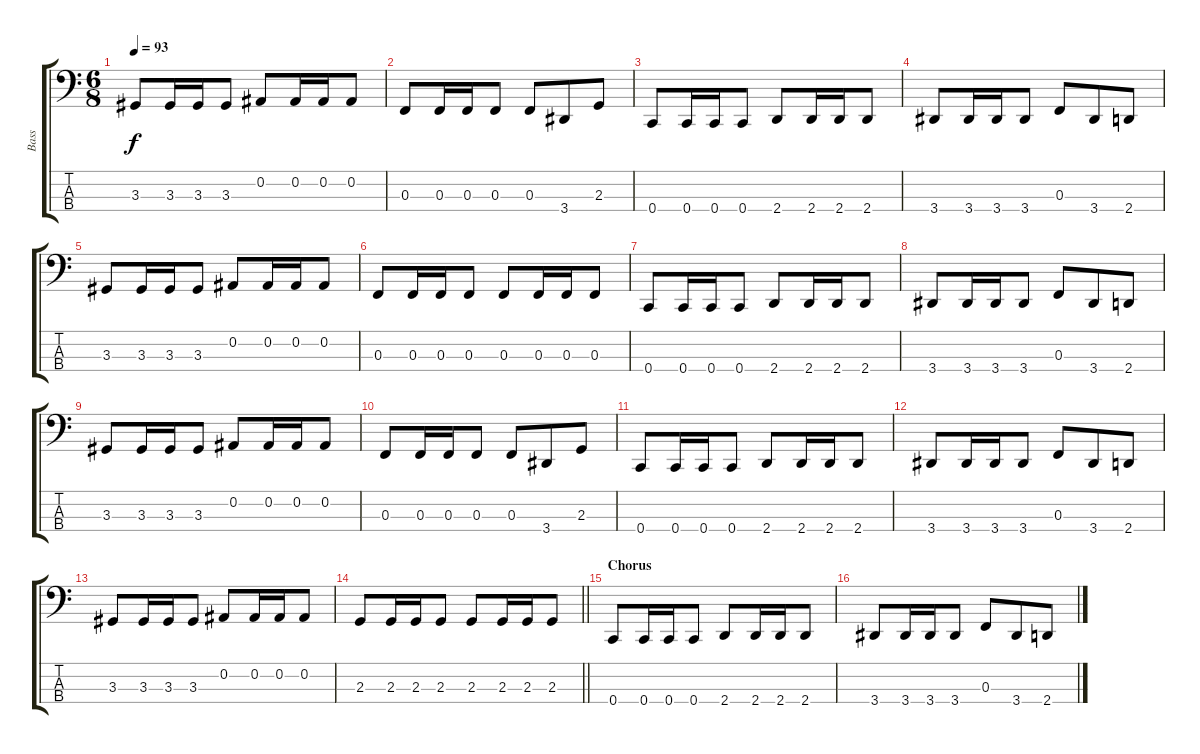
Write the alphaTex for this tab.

\track ("Bass" "Bass") {instrument electricbassfinger}
\staff {score tabs}
\tuning (Eb2 Bb1 F1 C1) {hide}
\ts (6 8)
\tempo 93
\clef f4
\ks c
3.3.8{dy f} 3.3.16 3.3.16 3.3.8 0.2.8 0.2.16 0.2.16 0.2.8 |
0.3.8 0.3.16 0.3.16 0.3.8 0.3.8 3.4.8 2.3.8 |
0.4.8 0.4.16 0.4.16 0.4.8 2.4.8 2.4.16 2.4.16 2.4.8 |
3.4.8 3.4.16 3.4.16 3.4.8 0.3.8 3.4.8 2.4.8 |
3.3.8 3.3.16 3.3.16 3.3.8 0.2.8 0.2.16 0.2.16 0.2.8 |
0.3.8 0.3.16 0.3.16 0.3.8 0.3.8 0.3.16 0.3.16 0.3.8 |
0.4.8 0.4.16 0.4.16 0.4.8 2.4.8 2.4.16 2.4.16 2.4.8 |
3.4.8 3.4.16 3.4.16 3.4.8 0.3.8 3.4.8 2.4.8 |
3.3.8 3.3.16 3.3.16 3.3.8 0.2.8 0.2.16 0.2.16 0.2.8 |
0.3.8 0.3.16 0.3.16 0.3.8 0.3.8 3.4.8 2.3.8 |
0.4.8 0.4.16 0.4.16 0.4.8 2.4.8 2.4.16 2.4.16 2.4.8 |
3.4.8 3.4.16 3.4.16 3.4.8 0.3.8 3.4.8 2.4.8 |
3.3.8 3.3.16 3.3.16 3.3.8 0.2.8 0.2.16 0.2.16 0.2.8 |
\barLineRight lightlight
2.3.8 2.3.16 2.3.16 2.3.8 2.3.8 2.3.16 2.3.16 2.3.8 |
\section ("" "Chorus")
0.4.8 0.4.16 0.4.16 0.4.8 2.4.8 2.4.16 2.4.16 2.4.8 |
3.4.8 3.4.16 3.4.16 3.4.8 0.3.8 3.4.8 2.4.8
